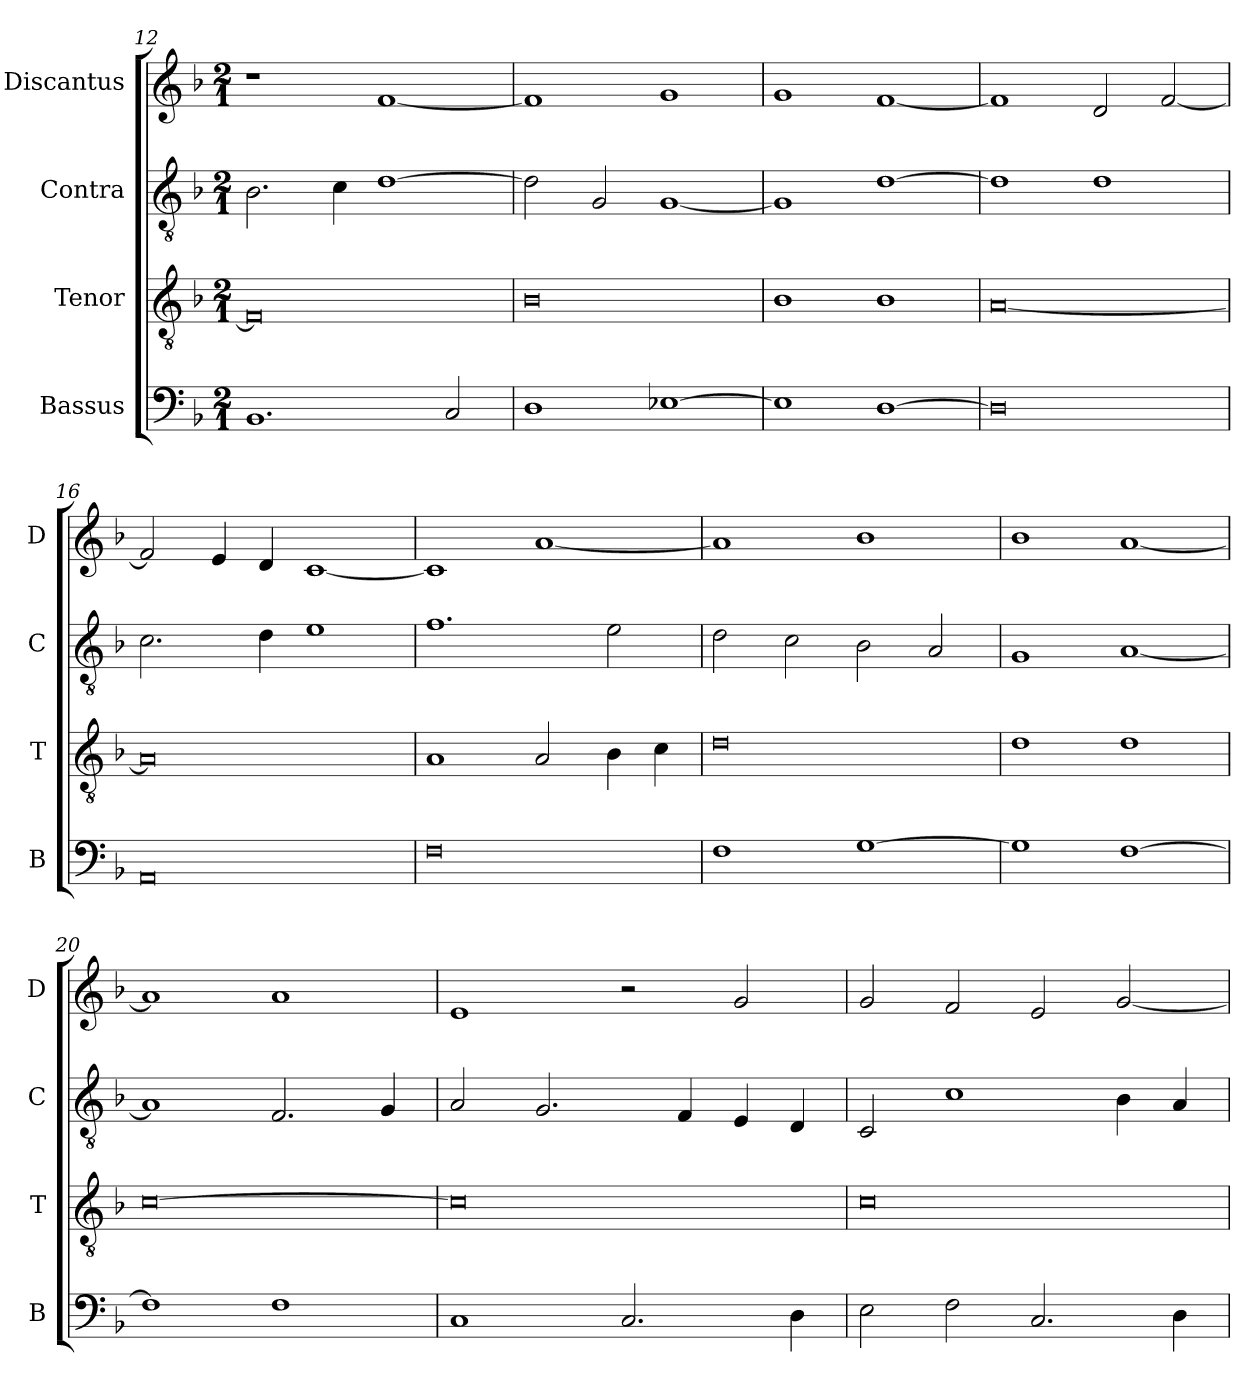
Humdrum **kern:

**kern	**kern	**kern	**kern
*part4	*part3	*part2	*part1
*staff4	*staff3	*staff2	*staff1
*I"Bassus	*I"Tenor	*I"Contra	*I"Discantus
*I'B	*I'T	*I'C	*I'D
*clefF4	*clefGv2	*clefGv2	*clefG2
*k[b-]	*k[b-]	*k[b-]	*k[b-]
*M2/1	*M2/1	*M2/1	*M2/1
=12	=12	=12	=12
1.BB-	0F]	2.B-\	1r
.	.	4c\	.
.	.	[1d	[1f
2C/	.	.	.
=13	=13	=13	=13
1D	0B-	2d\]	1f]
.	.	2G/	.
[1E-X	.	[1G	1g
=14	=14	=14	=14
1E-]	1B-	1G]	1g
[1D	1B-	[1d	[1f
=15	=15	=15	=15
0D]	[0A	1d]	1f]
.	.	1d	2d/
.	.	.	[2f/
=16	=16	=16	=16
0AA	0A]	2.c\	2f/]
.	.	.	4e/
.	.	4d\	4d/
.	.	1e	[1c
=17	=17	=17	=17
0F	1A	1.f	1c]
.	2A/	.	[1a
.	4B-\	2e\	.
.	4c\	.	.
=18	=18	=18	=18
1F	0d	2d\	1a]
.	.	2c\	.
[1G	.	2B-\	1b-
.	.	2A/	.
=19	=19	=19	=19
1G]	1d	1G	1b-
[1F	1d	[1A	[1a
=20	=20	=20	=20
1F]	[0c	1A]	1a]
1F	.	2.F/	1a
.	.	4G/	.
=21	=21	=21	=21
1C	0c]	2A/	1e
.	.	2.G/	.
2.C/	.	.	2r
.	.	4F/	.
.	.	4E/	2g/
4D\	.	4D/	.
=22	=22	=22	=22
2E\	0c	2C/	2g/
2F\	.	1c	2f/
2.C/	.	.	2e/
.	.	4B-\	[2g/
4D\	.	4A/	.
=	=	=	=
*-	*-	*-	*-
